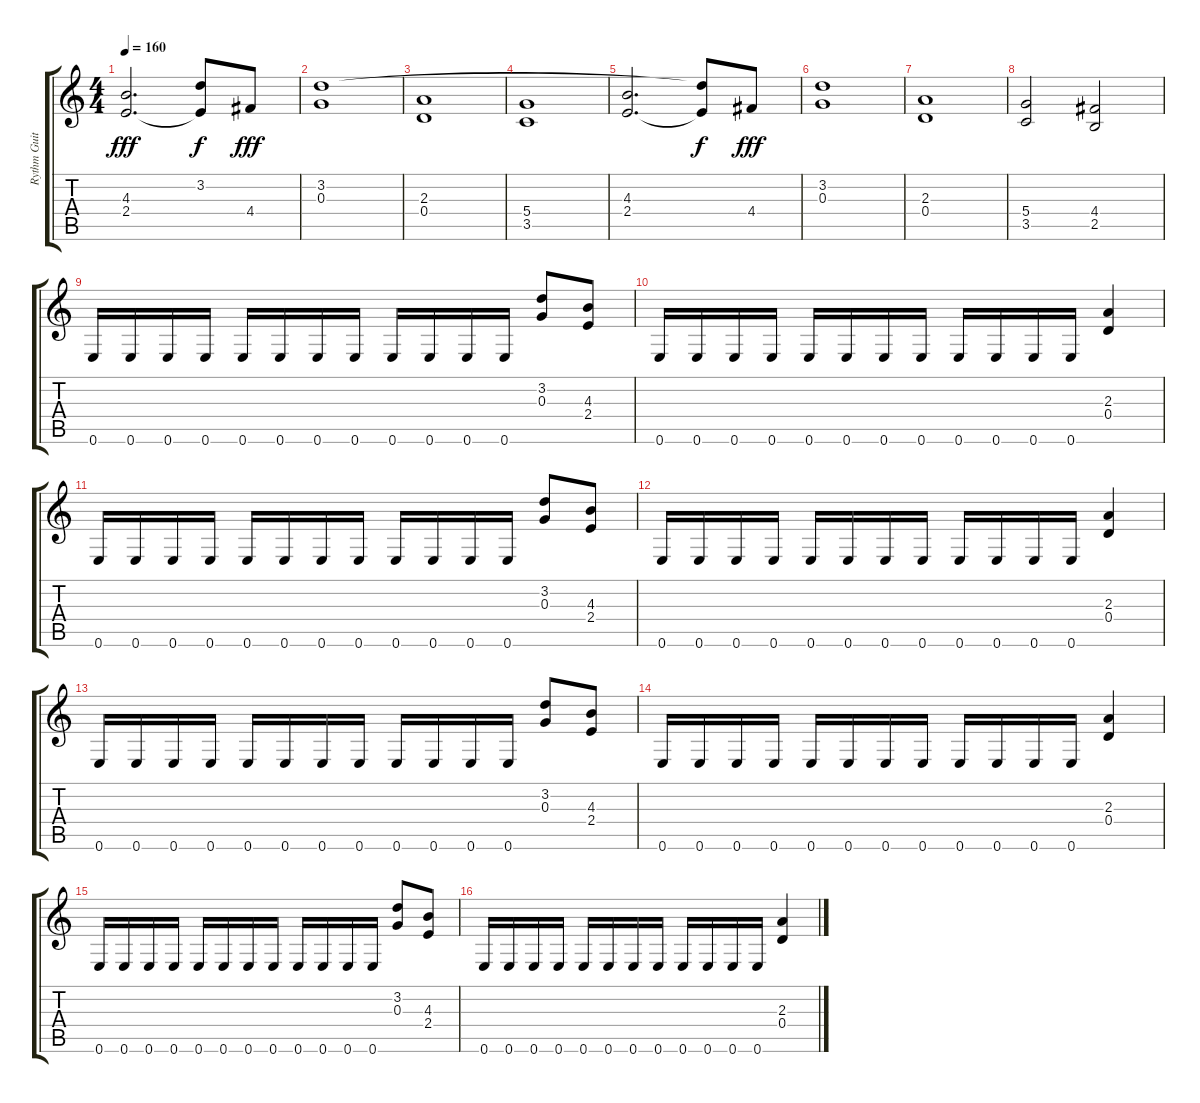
\track ("Rythm Guitar" "Rythm Guit") {instrument distortionguitar}
\staff {score tabs}
\tuning (E4 B3 G3 D3 A2 E2) {hide}
\ts (4 4)
\tempo 160
\clef g2
\ks c
(4.3 2.4).2{d dy fff} (3.2{t} 2.4{t}).8{dy f} 4.4.8{dy fff} |
(3.2 0.3).1 |
(2.3 0.4).1 |
(5.4 3.5).1 |
(4.3 2.4).2{d} (3.2{t} 2.4{t}).8{dy f} 4.4.8{dy fff} |
(3.2 0.3).1 |
(2.3 0.4).1 |
(5.4 3.5).2 (4.4 2.5).2 |
0.6.16 0.6.16 0.6.16 0.6.16 0.6.16 0.6.16 0.6.16 0.6.16 0.6.16 0.6.16 0.6.16 0.6.16 (3.2 0.3).8 (4.3 2.4).8 |
0.6.16 0.6.16 0.6.16 0.6.16 0.6.16 0.6.16 0.6.16 0.6.16 0.6.16 0.6.16 0.6.16 0.6.16 (2.3 0.4).4 |
0.6.16 0.6.16 0.6.16 0.6.16 0.6.16 0.6.16 0.6.16 0.6.16 0.6.16 0.6.16 0.6.16 0.6.16 (3.2 0.3).8 (4.3 2.4).8 |
0.6.16 0.6.16 0.6.16 0.6.16 0.6.16 0.6.16 0.6.16 0.6.16 0.6.16 0.6.16 0.6.16 0.6.16 (2.3 0.4).4 |
0.6.16 0.6.16 0.6.16 0.6.16 0.6.16 0.6.16 0.6.16 0.6.16 0.6.16 0.6.16 0.6.16 0.6.16 (3.2 0.3).8 (4.3 2.4).8 |
0.6.16 0.6.16 0.6.16 0.6.16 0.6.16 0.6.16 0.6.16 0.6.16 0.6.16 0.6.16 0.6.16 0.6.16 (2.3 0.4).4 |
0.6.16 0.6.16 0.6.16 0.6.16 0.6.16 0.6.16 0.6.16 0.6.16 0.6.16 0.6.16 0.6.16 0.6.16 (3.2 0.3).8 (4.3 2.4).8 |
0.6.16 0.6.16 0.6.16 0.6.16 0.6.16 0.6.16 0.6.16 0.6.16 0.6.16 0.6.16 0.6.16 0.6.16 (2.3 0.4).4
